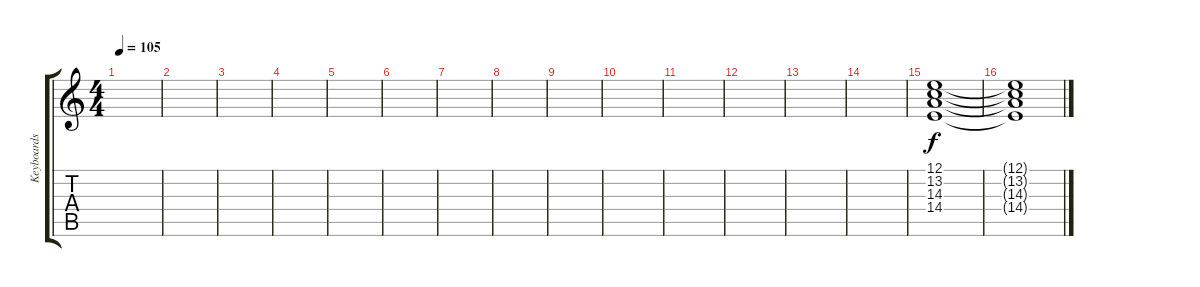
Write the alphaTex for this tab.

\track ("Keyboards" "Keyboards") {instrument drawbarorgan}
\staff {score tabs}
\tuning (E4 B3 G3 D3 A2 E2) {hide}
\ts (4 4)
\tempo 105
\clef g2
\ks c
|
|
|
|
|
|
|
|
|
|
|
|
|
|
(12.1 13.2 14.3 14.4).1{volume 4 instrument choiraahs} |
(12.1{t} 13.2{t} 14.3{t} 14.4{t}).1
